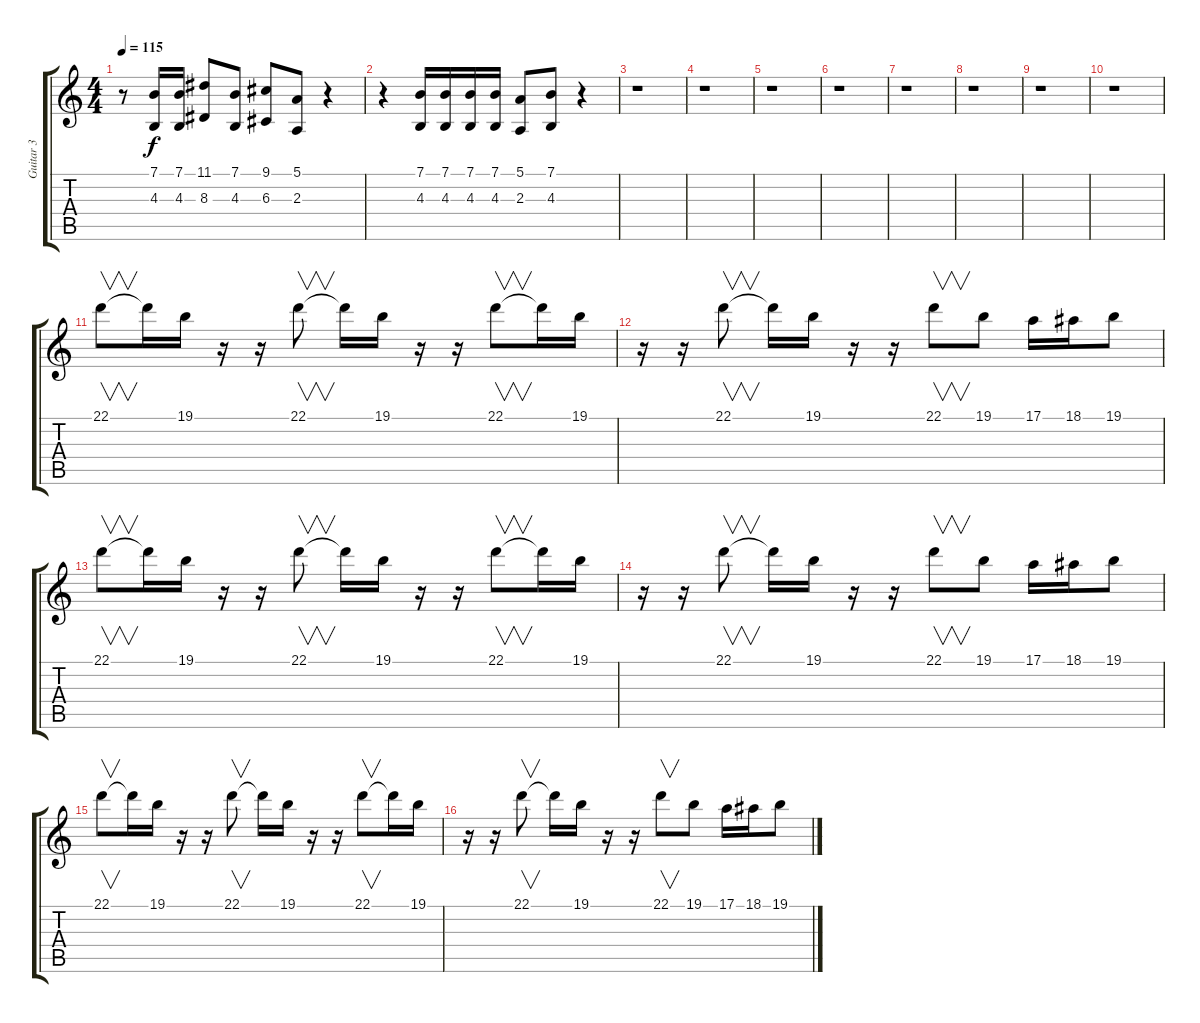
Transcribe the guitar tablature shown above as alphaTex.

\track ("Guitar 3" "Guitar 3") {instrument brasssection}
\staff {score tabs}
\tuning (E4 B3 G3 D3 A2 E2) {hide}
\ts (4 4)
\tempo 115
\clef g2
\ks c
r.8{dy f} (7.1 4.3).16{volume 13} (7.1 4.3).16 (11.1 8.3).8 (7.1 4.3).8 (9.1 6.3).8 (5.1 2.3).8 r.4 |
r.4 (7.1 4.3).16 (7.1 4.3).16 (7.1 4.3).16 (7.1 4.3).16 (5.1 2.3).8 (7.1 4.3).8 r.4 |
r.1 |
r.1 |
r.1 |
r.1 |
r.1 |
r.1 |
r.1 |
r.1 |
22.1.8{v} 22.1{t}.16 19.1.16 r.16 r.16 22.1.8{v} 22.1{t}.16 19.1.16 r.16 r.16 22.1.8{v} 22.1{t}.16 19.1.16 |
r.16 r.16 22.1.8{v} 22.1{t}.16 19.1.16 r.16 r.16 22.1.8{v} 19.1.8 17.1.16 18.1.16 19.1.8 |
22.1.8{v} 22.1{t}.16 19.1.16 r.16 r.16 22.1.8{v} 22.1{t}.16 19.1.16 r.16 r.16 22.1.8{v} 22.1{t}.16 19.1.16 |
r.16 r.16 22.1.8{v} 22.1{t}.16 19.1.16 r.16 r.16 22.1.8{v} 19.1.8 17.1.16 18.1.16 19.1.8 |
22.1.8{v} 22.1{t}.16 19.1.16 r.16 r.16 22.1.8{v} 22.1{t}.16 19.1.16 r.16 r.16 22.1.8{v} 22.1{t}.16 19.1.16 |
r.16 r.16 22.1.8{v} 22.1{t}.16 19.1.16 r.16 r.16 22.1.8{v} 19.1.8 17.1.16 18.1.16 19.1.8
